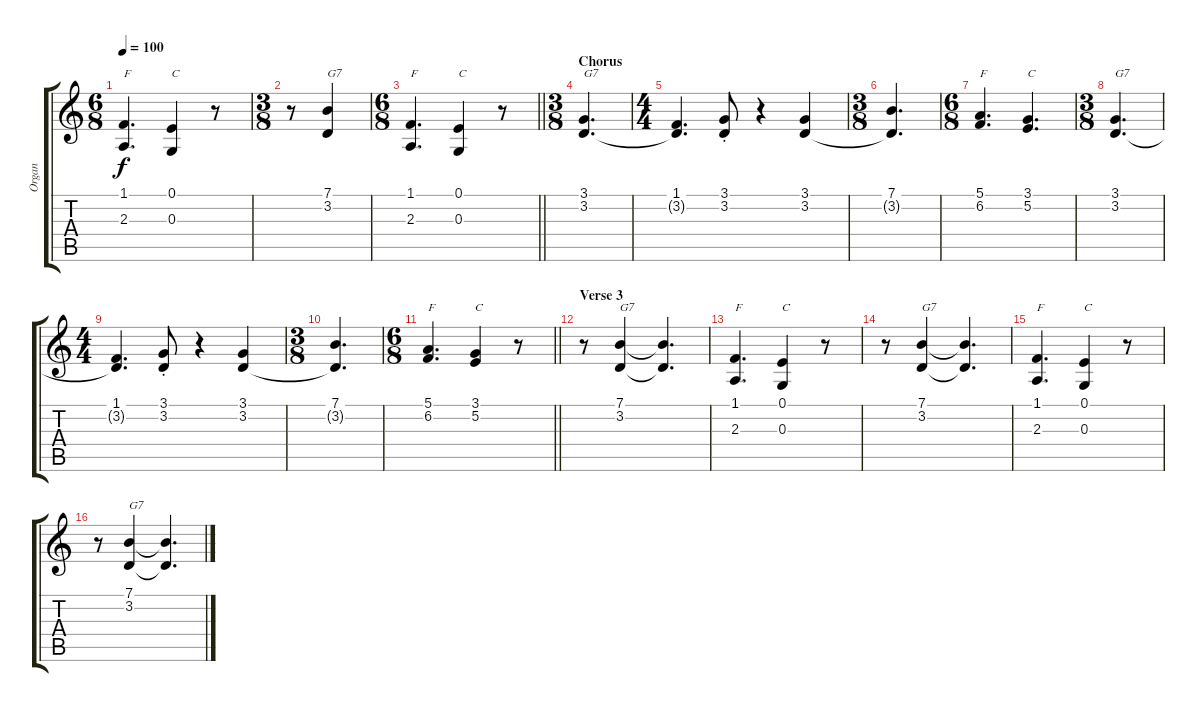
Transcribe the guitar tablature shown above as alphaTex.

\track ("Organ" "Organ") {instrument drawbarorgan}
\staff {score tabs}
\tuning (E4 B3 G3 D3 A2 E2) {hide}
\ts (6 8)
\tempo 100
\clef g2
\ks c
(1.1 2.3).4{d txt "F" dy f} (0.1 0.3).4{txt "C"} r.8 |
\ts (3 8)
r.8 (7.1 3.2).4{txt "G7"} |
\ts (6 8)
\barLineRight lightlight
(1.1 2.3).4{d txt "F"} (0.1 0.3).4{txt "C"} r.8 |
\ts (3 8)
\section ("" "Chorus")
(3.1 3.2).4{d txt "G7"} |
\ts (4 4)
(1.1 3.2{t}).4{d} (3.1{st} 3.2{st}).8 r.4 (3.1 3.2).4 |
\ts (3 8)
(7.1 3.2{t}).4{d} |
\ts (6 8)
(5.1 6.2).4{d txt "F"} (3.1 5.2).4{d txt "C"} |
\ts (3 8)
(3.1 3.2).4{d txt "G7"} |
\ts (4 4)
(1.1 3.2{t}).4{d} (3.1{st} 3.2{st}).8 r.4 (3.1 3.2).4 |
\ts (3 8)
(7.1 3.2{t}).4{d} |
\ts (6 8)
\barLineRight lightlight
(5.1 6.2).4{d txt "F"} (3.1 5.2).4{txt "C"} r.8 |
\section ("" "Verse 3")
r.8 (7.1 3.2).4{txt "G7"} (7.1{t} 3.2{t}).4{d} |
(1.1 2.3).4{d txt "F"} (0.1 0.3).4{txt "C"} r.8 |
r.8 (7.1 3.2).4{txt "G7"} (7.1{t} 3.2{t}).4{d} |
(1.1 2.3).4{d txt "F"} (0.1 0.3).4{txt "C"} r.8 |
r.8 (7.1 3.2).4{txt "G7"} (7.1{t} 3.2{t}).4{d}
